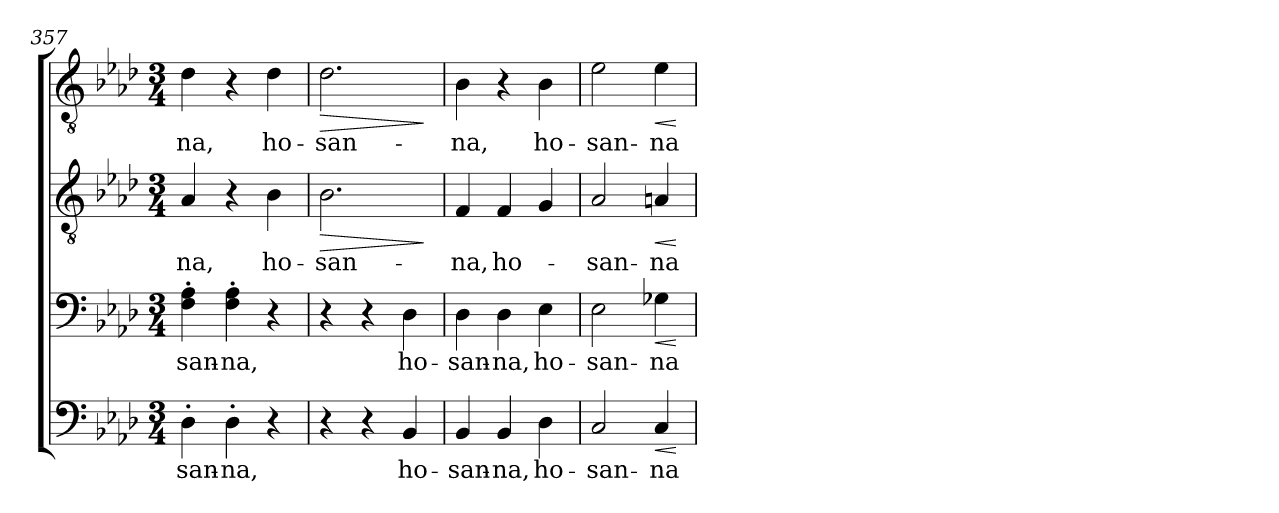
**kern	**text	**dynam	**kern	**text	**dynam	**kern	**text	**dynam	**kern	**text	**dynam
*part4	*part4	*part4	*part3	*part3	*part3	*part2	*part2	*part2	*part1	*part1	*part1
*staff4	*staff4	*staff4	*staff3	*staff3	*staff3	*staff2	*staff2	*staff2	*staff1	*staff1	*staff1
*clefF4	*	*	*clefF4	*	*	*clefGv2	*	*	*clefGv2	*	*
*k[b-e-a-d-]	*	*	*k[b-e-a-d-]	*	*	*k[b-e-a-d-]	*	*	*k[b-e-a-d-]	*	*
*A-:	*	*	*A-:	*	*	*A-:	*	*	*A-:	*	*
*M3/4	*	*	*M3/4	*	*	*M3/4	*	*	*M3/4	*	*
=357	=357	=357	=357	=357	=357	=357	=357	=357	=357	=357	=357
!	!LO:LY:b	!	!	!LO:LY:b	!	!	!LO:LY:b	!	!	!LO:LY:b	!
4D-'>\	-san-	.	4F\'> 4A-\'>	-san-	.	4A-/	-na,	.	4d-\	-na,	.
!	!LO:LY:b	!	!	!LO:LY:b	!	!	!	!	!	!	!
4D-'>\	-na,	.	4F\'> 4A-\'>	-na,	.	4r	.	.	4r	.	.
!	!	!	!	!	!	!	!LO:LY:b	!	!	!LO:LY:b	!
4r	.	.	4r	.	.	4B-\	ho-	.	4d-\	ho-	.
=358	=358	=358	=358	=358	=358	=358	=358	=358	=358	=358	=358
!	!	!	!	!	!	!	!LO:LY:b	!LO:HP:b	!	!LO:LY:b	!LO:HP:b
4r	.	.	4r	.	.	2.B-\	-san-	>	2.d-\	-san-	>
4r	.	.	4r	.	.	.	.	.	.	.	.
!	!LO:LY:b	!	!	!LO:LY:b	!	!	!	!	!	!	!
4BB-/	ho-	.	4D-\	ho-	.	.	.	.	.	.	.
.	.	.	.	.	.	.	.	]	.	.	]
!!LO:LB:g=z
=359	=359	=359	=359	=359	=359	=359	=359	=359	=359	=359	=359
!	!LO:LY:b	!	!	!LO:LY:b	!	!	!LO:LY:b	!	!	!LO:LY:b	!
4BB-/	-san-	.	4D-\	-san-	.	4F/	-na,	.	4B-\	-na,	.
!	!LO:LY:b	!	!	!LO:LY:b	!	!	!LO:LY:b	!	!	!	!
4BB-/	-na,	.	4D-\	-na,	.	4F/	ho-	.	4r	.	.
!	!LO:LY:b	!	!	!LO:LY:b	!	!	!	!	!	!LO:LY:b	!
4D-\	ho-	.	4E-\	ho-	.	4G/	.	.	4B-\	ho-	.
=360	=360	=360	=360	=360	=360	=360	=360	=360	=360	=360	=360
!	!LO:LY:b	!	!	!LO:LY:b	!	!	!LO:LY:b	!	!	!LO:LY:b	!
2C/	-san-	.	2E-\	-san-	.	2A-/	-san-	.	2e-\	-san-	.
!	!LO:LY:b	!LO:HP:b	!	!LO:LY:b	!LO:HP:b	!	!LO:LY:b	!LO:HP:b	!	!LO:LY:b	!LO:HP:b
4C/	-na	<	4G-X\	-na	<	4An/	-na	<	4e-\	-na	<
.	.	[	.	.	[	.	.	[	.	.	[
=	=	=	=	=	=	=	=	=	=	=	=
*-	*-	*-	*-	*-	*-	*-	*-	*-	*-	*-	*-
